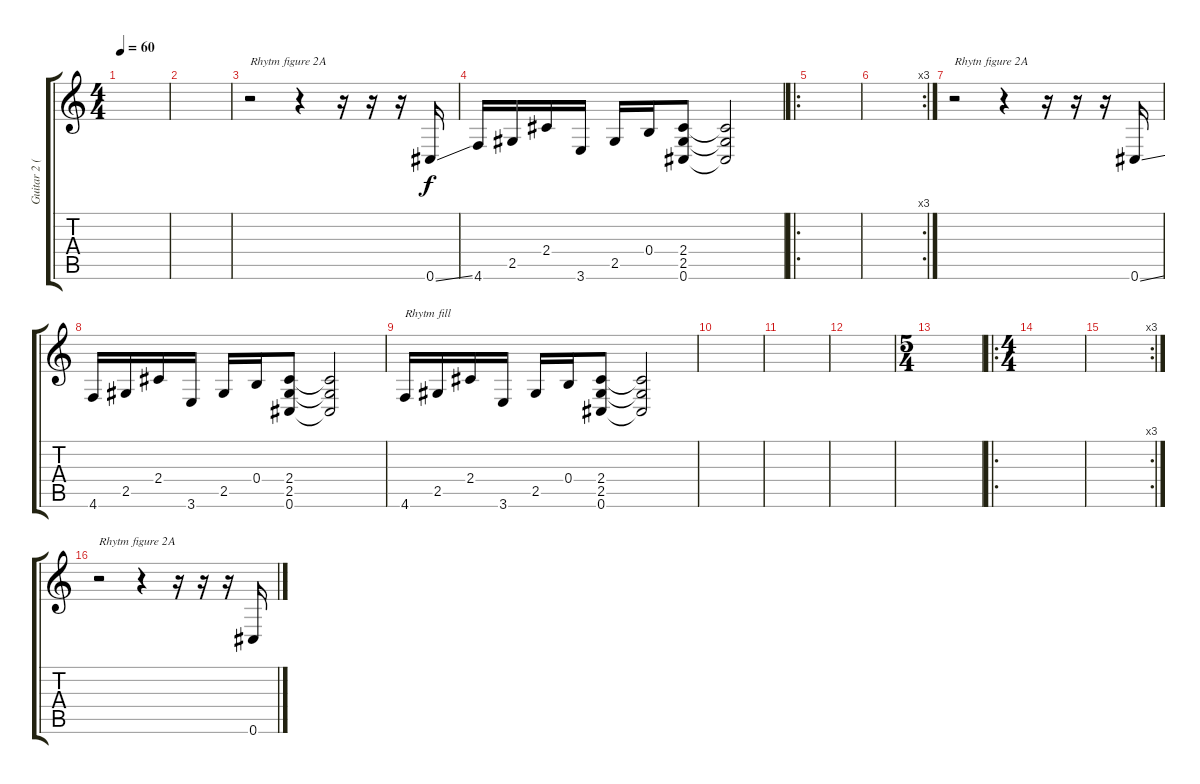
\track ("Guitar 2 (overdriven)" "Guitar 2 (") {instrument overdrivenguitar}
\staff {score tabs}
\tuning (Db4 Ab3 E3 B2 Gb2 Db2) {hide}
\ts (4 4)
\tempo 60
\clef g2
\ks c
|
|
r.2{txt "Rhytm figure 2A"} r.4 r.16 r.16 r.16 0.6{ss}.16 |
4.6.16 2.5.16 2.4.16 3.6.16 2.5.16 0.4.16 (2.4 2.5 0.6).8 (2.4{t} 2.5{t} 0.6{t}).2 |
\ro
|
\rc 3
|
r.2{txt "Rhytn figure 2A"} r.4 r.16 r.16 r.16 0.6{ss}.16 |
4.6.16 2.5.16 2.4.16 3.6.16 2.5.16 0.4.16 (2.4 2.5 0.6).8 (2.4{t} 2.5{t} 0.6{t}).2 |
4.6.16{txt "Rhytm fill"} 2.5.16 2.4.16 3.6.16 2.5.16 0.4.16 (2.4 2.5 0.6).8 (2.4{t} 2.5{t} 0.6{t}).2 |
|
|
|
\ts (5 4)
|
\ro
\ts (4 4)
|
\rc 3
|
r.2{txt "Rhytm figure 2A"} r.4 r.16 r.16 r.16 0.6{ss}.16
